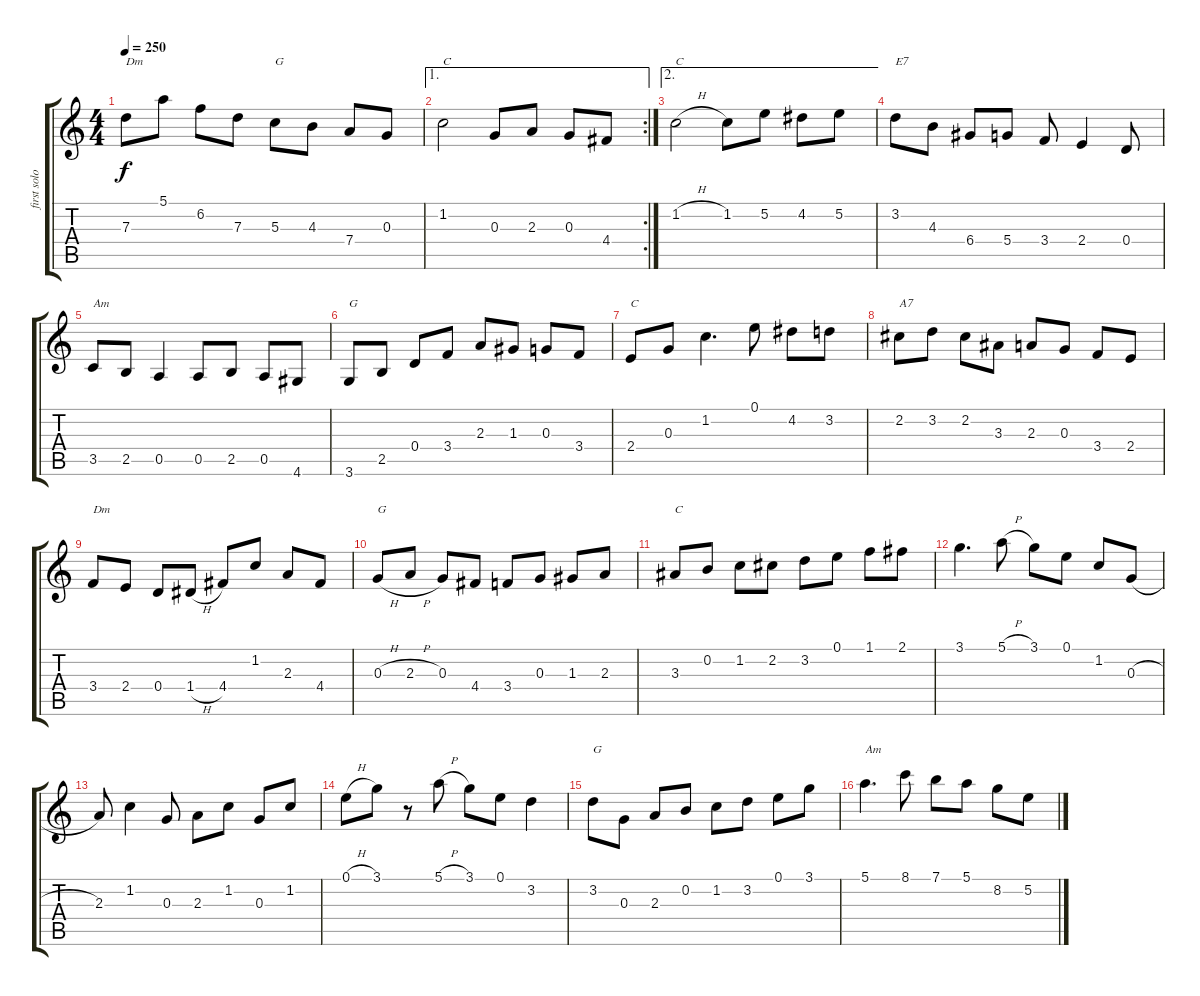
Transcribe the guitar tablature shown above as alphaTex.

\track ("first solo" "first solo") {instrument acousticguitarnylon}
\staff {score tabs}
\tuning (E4 B3 G3 D3 A2 E2) {hide}
\ts (4 4)
\tempo 250
\clef g2
\ks c
7.3.8{txt "Dm" dy f} 5.1.8 6.2.8 7.3.8 5.3.8{txt "G"} 4.3.8 7.4.8 0.3.8 |
\ae 1
\rc 2
1.2.2{txt "C"} 0.3.8 2.3.8 0.3.8 4.4.8 |
\ae 2
1.2{h}.2{txt "C"} 1.2.8 5.2.8 4.2.8 5.2.8 |
3.2.8{txt "E7"} 4.3.8 6.4.8 5.4.8 3.4.8 2.4.4 0.4.8 |
3.5.8{txt "Am"} 2.5.8 0.5.4 0.5.8 2.5.8 0.5.8 4.6.8 |
3.6.8{txt "G"} 2.5.8 0.4.8 3.4.8 2.3.8 1.3.8 0.3.8 3.4.8 |
2.4.8{txt "C"} 0.3.8 1.2.4{d} 0.1.8 4.2.8 3.2.8 |
2.2.8{txt "A7"} 3.2.8 2.2.8 3.3.8 2.3.8 0.3.8 3.4.8 2.4.8 |
3.4.8{txt "Dm"} 2.4.8 0.4.8 1.4{h}.8 4.4.8 1.2.8 2.3.8 4.4.8 |
0.3{h}.8{txt "G"} 2.3{h}.8 0.3.8 4.4.8 3.4.8 0.3.8 1.3.8 2.3.8 |
3.3.8{txt "C"} 0.2.8 1.2.8 2.2.8 3.2.8 0.1.8 1.1.8 2.1.8 |
3.1.4{d} 5.1{h}.8 3.1.8 0.1.8 1.2.8 0.3{h}.8 |
2.3.8 1.2.4 0.3.8 2.3.8 1.2.8 0.3.8 1.2.8 |
0.1{h}.8 3.1.8 r.8 5.1{h}.8 3.1.8 0.1.8 3.2.4 |
3.2.8{txt "G"} 0.3.8 2.3.8 0.2.8 1.2.8 3.2.8 0.1.8 3.1.8 |
5.1.4{d txt "Am"} 8.1.8 7.1.8 5.1.8 8.2.8 5.2.8
